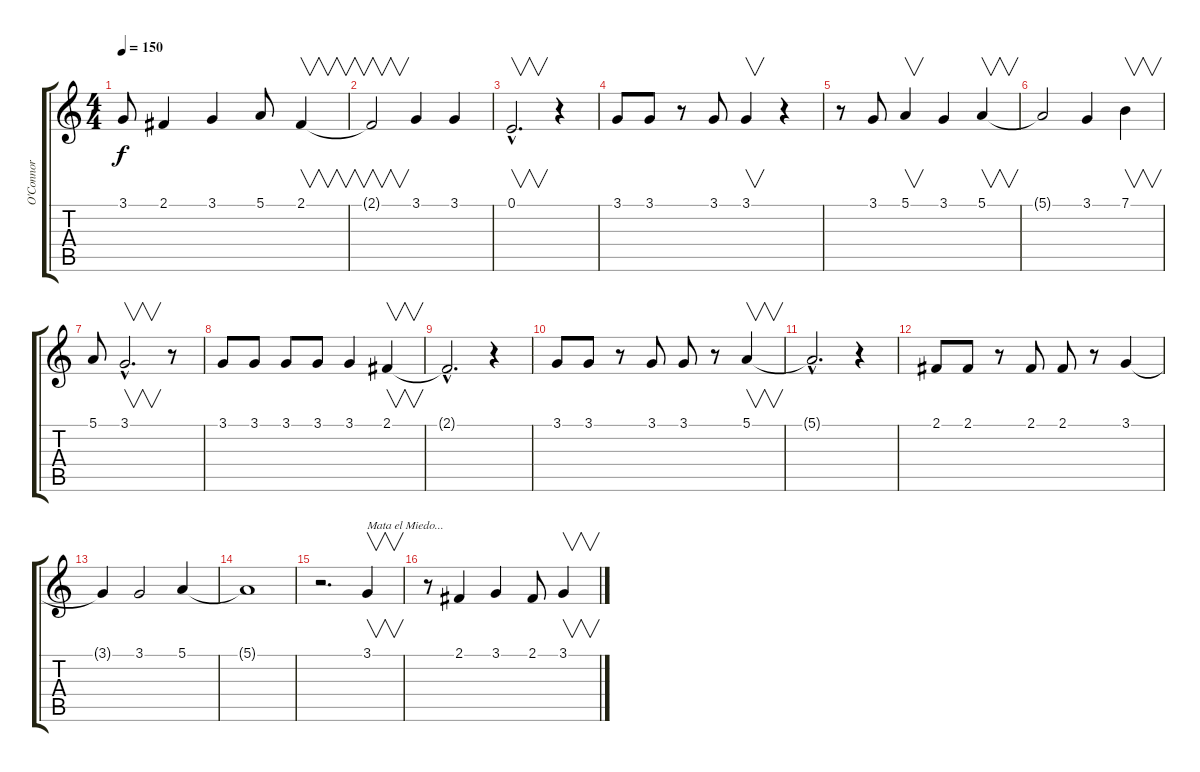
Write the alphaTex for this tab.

\track ("O'Connor" "O'Connor") {instrument cello}
\staff {score tabs}
\tuning (E4 B3 G3 D3 A2 E2) {hide}
\ts (4 4)
\tempo 150
\clef g2
\ks c
3.1{t}.8{dy f} 2.1.4 3.1.4 5.1.8 2.1.4{v} |
2.1{t}.2{v} 3.1.4 3.1.4 |
0.1{hac}.2{v d} r.4 |
3.1.8 3.1.8 r.8 3.1.8 3.1.4{v} r.4 |
r.8 3.1.8 5.1.4{v} 3.1.4 5.1.4{v} |
5.1{t}.2 3.1.4 7.1.4{v} |
5.1.8 3.1{hac}.2{v d} r.8 |
3.1.8 3.1.8 3.1.8 3.1.8 3.1.4 2.1.4{v} |
2.1{hac t}.2{d} r.4 |
3.1.8 3.1.8 r.8 3.1.8 3.1.8 r.8 5.1.4{v} |
5.1{hac t}.2{d} r.4 |
2.1.8 2.1.8 r.8 2.1.8 2.1.8 r.8 3.1.4 |
3.1{t}.4 3.1.2 5.1.4 |
5.1{t}.1 |
r.2{d} 3.1.4{v txt "Mata el Miedo..."} |
r.8 2.1.4 3.1.4 2.1.8 3.1.4{v}
